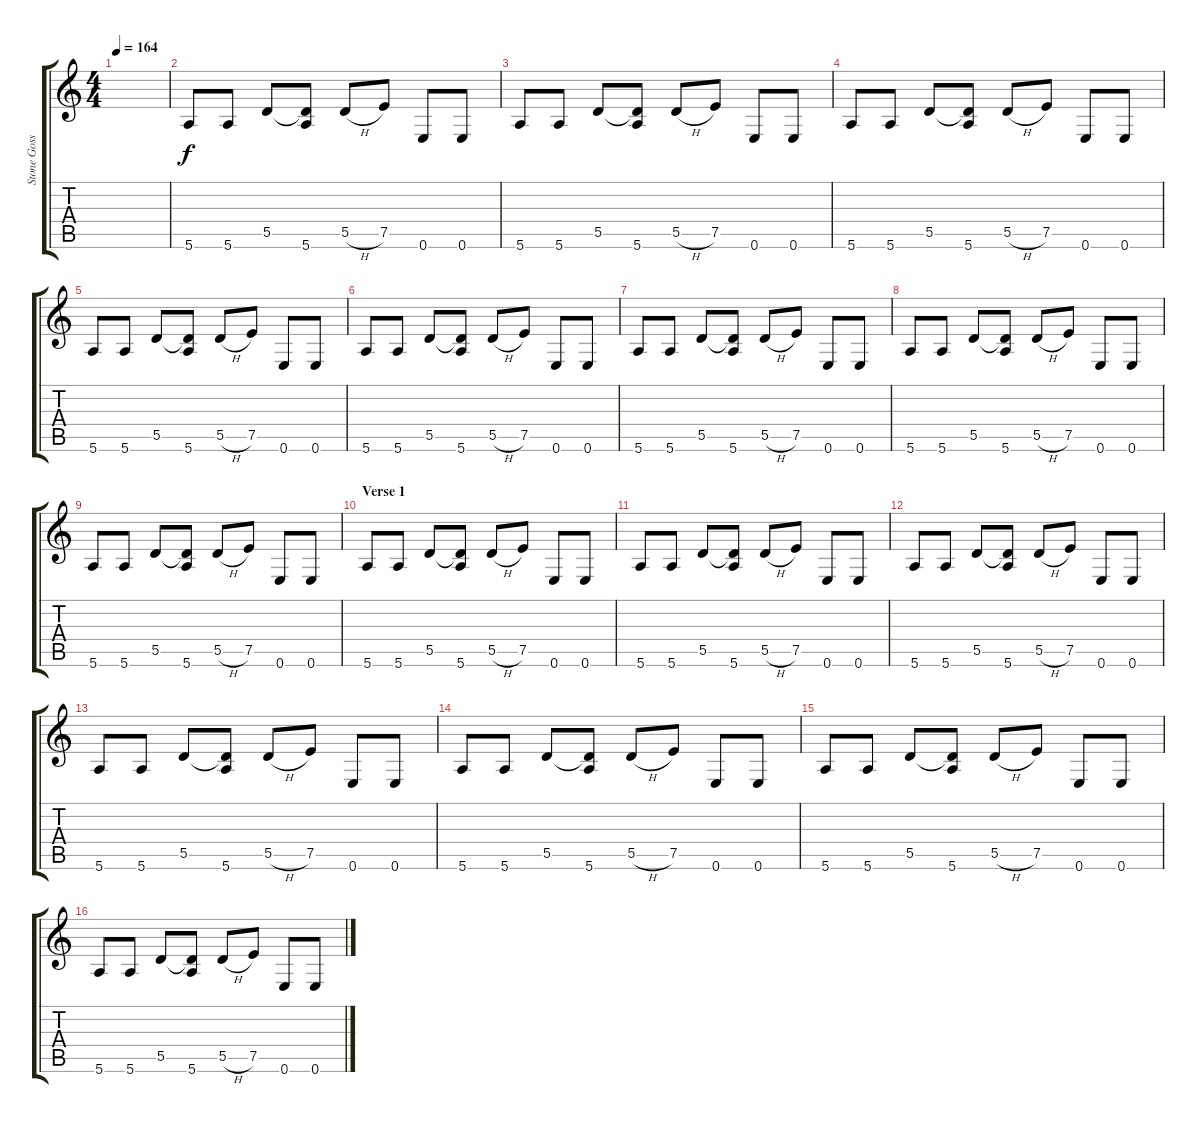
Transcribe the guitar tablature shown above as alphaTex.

\track ("Stone Gossard" "Stone Goss") {instrument overdrivenguitar}
\staff {score tabs}
\tuning (E4 B3 G3 D3 A2 E2) {hide}
\ts (4 4)
\tempo 164
\clef g2
\ks c
|
5.6.8 5.6.8 5.5.8 (5.5{t} 5.6).8 5.5{h}.8 7.5.8 0.6.8 0.6.8 |
5.6.8 5.6.8 5.5.8 (5.5{t} 5.6).8 5.5{h}.8 7.5.8 0.6.8 0.6.8 |
5.6.8 5.6.8 5.5.8 (5.5{t} 5.6).8 5.5{h}.8 7.5.8 0.6.8 0.6.8 |
5.6.8 5.6.8 5.5.8 (5.5{t} 5.6).8 5.5{h}.8 7.5.8 0.6.8 0.6.8 |
5.6.8 5.6.8 5.5.8 (5.5{t} 5.6).8 5.5{h}.8 7.5.8 0.6.8 0.6.8 |
5.6.8 5.6.8 5.5.8 (5.5{t} 5.6).8 5.5{h}.8 7.5.8 0.6.8 0.6.8 |
5.6.8 5.6.8 5.5.8 (5.5{t} 5.6).8 5.5{h}.8 7.5.8 0.6.8 0.6.8 |
5.6.8 5.6.8 5.5.8 (5.5{t} 5.6).8 5.5{h}.8 7.5.8 0.6.8 0.6.8 |
\section ("" "Verse 1")
5.6.8 5.6.8 5.5.8 (5.5{t} 5.6).8 5.5{h}.8 7.5.8 0.6.8 0.6.8 |
5.6.8 5.6.8 5.5.8 (5.5{t} 5.6).8 5.5{h}.8 7.5.8 0.6.8 0.6.8 |
5.6.8 5.6.8 5.5.8 (5.5{t} 5.6).8 5.5{h}.8 7.5.8 0.6.8 0.6.8 |
5.6.8 5.6.8 5.5.8 (5.5{t} 5.6).8 5.5{h}.8 7.5.8 0.6.8 0.6.8 |
5.6.8 5.6.8 5.5.8 (5.5{t} 5.6).8 5.5{h}.8 7.5.8 0.6.8 0.6.8 |
5.6.8 5.6.8 5.5.8 (5.5{t} 5.6).8 5.5{h}.8 7.5.8 0.6.8 0.6.8 |
5.6.8 5.6.8 5.5.8 (5.5{t} 5.6).8 5.5{h}.8 7.5.8 0.6.8 0.6.8
